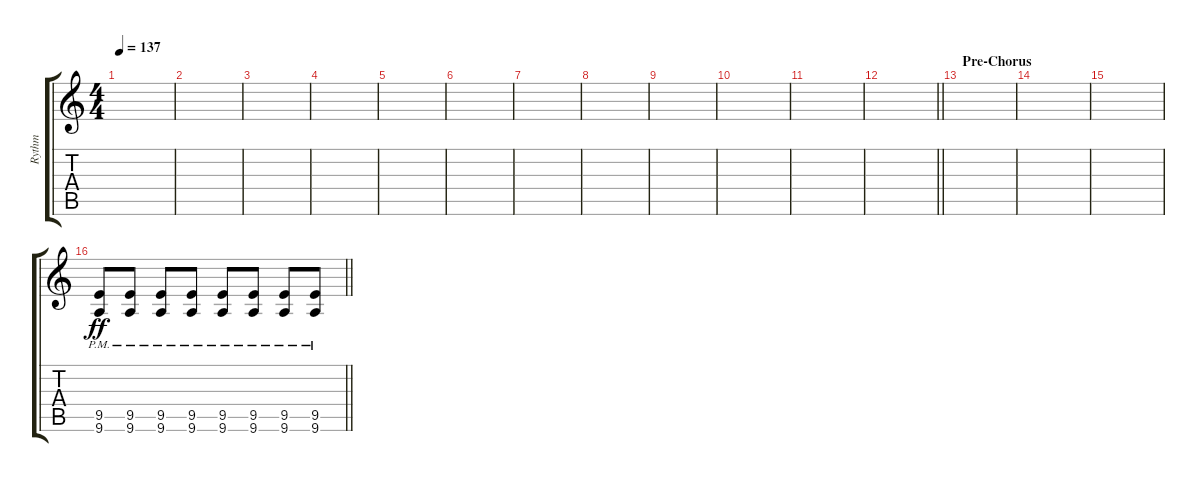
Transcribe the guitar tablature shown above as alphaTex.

\track ("Rythm" "Rythm") {instrument distortionguitar}
\staff {score tabs}
\tuning (D4 A3 F3 C3 G2 C2) {hide}
\ts (4 4)
\tempo 137
\clef g2
\ks c
|
|
|
|
|
|
|
|
|
|
|
\barLineRight lightlight
|
\section ("" "Pre-Chorus")
|
|
|
\barLineRight lightlight
(9.5{pm} 9.6{pm}).8{dy ff} (9.5{pm} 9.6{pm}).8 (9.5{pm} 9.6{pm}).8 (9.5{pm} 9.6{pm}).8 (9.5{pm} 9.6{pm}).8 (9.5{pm} 9.6{pm}).8 (9.5{pm} 9.6{pm}).8 (9.5{pm} 9.6{pm}).8
